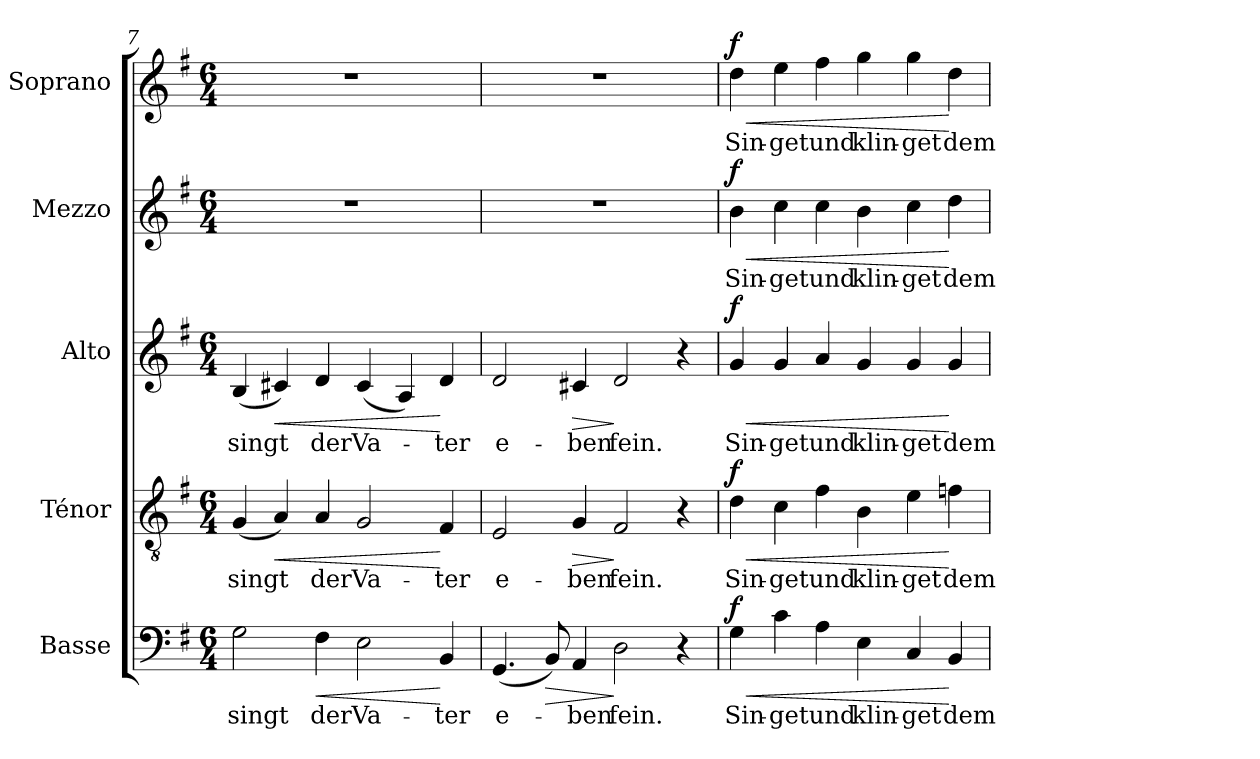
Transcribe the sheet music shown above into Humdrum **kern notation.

**kern	**text	**dynam	**kern	**text	**dynam	**kern	**text	**dynam	**kern	**text	**dynam	**kern	**text	**dynam
*part5	*part5	*part5	*part4	*part4	*part4	*part3	*part3	*part3	*part2	*part2	*part2	*part1	*part1	*part1
*staff5	*staff5	*staff5	*staff4	*staff4	*staff4	*staff3	*staff3	*staff3	*staff2	*staff2	*staff2	*staff1	*staff1	*staff1
*I"Basse	*	*	*I"Ténor	*	*	*I"Alto	*	*	*I"Mezzo	*	*	*I"Soprano	*	*
*I'B.	*	*	*I'T.	*	*	*I'A.	*	*	*I'M.	*	*	*I'S.	*	*
*clefF4	*	*	*clefGv2	*	*	*clefG2	*	*	*clefG2	*	*	*clefG2	*	*
*	*	*	*ITrd7c12	*	*	*	*	*	*	*	*	*	*	*
*k[f#]	*	*	*k[f#]	*	*	*k[f#]	*	*	*k[f#]	*	*	*k[f#]	*	*
*e:	*	*	*e:	*	*	*e:	*	*	*e:	*	*	*e:	*	*
*M6/4	*	*	*M6/4	*	*	*M6/4	*	*	*M6/4	*	*	*M6/4	*	*
=7	=7	=7	=7	=7	=7	=7	=7	=7	=7	=7	=7	=7	=7	=7
!	!LO:LY:b:color=#000000	!	!	!	!	!	!	!	!	!	!	!	!	!
!	!	!	!	!LO:LY:b:color=#000000	!	!	!	!	!	!	!	!	!	!
!	!	!	!	!	!	!	!LO:LY:b:color=#000000	!	!LO:N:vis=1	!	!	!LO:N:vis=1	!	!
2Gi\	singt	.	(4GGi/	singt	.	(4Bi/	singt	.	1.r	.	.	1.r	.	.
!	!	!	!	!	!LO:HP:b	!	!	!LO:HP:b	!	!	!	!	!	!
.	.	.	4AAi/)	.	<	4c#Xi/)	.	<	.	.	.	.	.	.
!	!LO:LY:b:color=#000000	!LO:HP:b	!	!	!	!	!	!	!	!	!	!	!	!
!	!	!	!	!LO:LY:b:color=#000000	!	!	!	!	!	!	!	!	!	!
!	!	!	!	!	!	!	!LO:LY:b:color=#000000	!	!	!	!	!	!	!
4F#i\	der	<	4AAi/	der	.	4di/	der	.	.	.	.	.	.	.
!	!LO:LY:b:color=#000000	!	!	!	!	!	!	!	!	!	!	!	!	!
!	!	!	!	!LO:LY:b:color=#000000	!	!	!	!	!	!	!	!	!	!
!	!	!	!	!	!	!	!LO:LY:b:color=#000000	!	!	!	!	!	!	!
2Ei\	Va-	.	2GGi/	Va-	.	(4c#i/	Va-	.	.	.	.	.	.	.
.	.	.	.	.	.	4Ai/)	.	.	.	.	.	.	.	.
!	!LO:LY:b:color=#000000	!	!	!	!	!	!	!	!	!	!	!	!	!
!	!	!	!	!LO:LY:b:color=#000000	!	!	!	!	!	!	!	!	!	!
!	!	!	!	!	!	!	!LO:LY:b:color=#000000	!	!	!	!	!	!	!
4BBi/	-ter	[	4FF#i/	-ter	[	4di/	-ter	[	.	.	.	.	.	.
=8	=8	=8	=8	=8	=8	=8	=8	=8	=8	=8	=8	=8	=8	=8
!	!LO:LY:b:color=#000000	!	!	!	!	!	!	!	!	!	!	!	!	!
!	!	!	!	!LO:LY:b:color=#000000	!	!	!	!	!	!	!	!	!	!
!	!	!	!	!	!	!	!LO:LY:b:color=#000000	!	!LO:N:vis=1	!	!	!LO:N:vis=1	!	!
(4.GGi/	e-	.	2EEi/	e-	.	2di/	e-	.	1.r	.	.	1.r	.	.
!	!	!LO:HP:b	!	!	!	!	!	!	!	!	!	!	!	!
8BBi/)	.	>	.	.	.	.	.	.	.	.	.	.	.	.
!	!LO:LY:b:color=#000000	!	!	!	!	!	!	!	!	!	!	!	!	!
!	!	!	!	!LO:LY:b:color=#000000	!LO:HP:b	!	!	!	!	!	!	!	!	!
!	!	!	!	!	!	!	!LO:LY:b:color=#000000	!LO:HP:b	!	!	!	!	!	!
4AAi/	-ben	.	4GGi/	-ben	>	4c#Xi/	-ben	>	.	.	.	.	.	.
!	!LO:LY:b:color=#000000	!	!	!	!	!	!	!	!	!	!	!	!	!
!	!	!	!	!LO:LY:b:color=#000000	!	!	!	!	!	!	!	!	!	!
!	!	!	!	!	!	!	!LO:LY:b:color=#000000	!	!	!	!	!	!	!
2Di\	fein.	]	2FF#i/	fein.	]	2di/	fein.	]	.	.	.	.	.	.
4r	.	.	4r	.	.	4r	.	.	.	.	.	.	.	.
!!LO:LB:g=z
=9	=9	=9	=9	=9	=9	=9	=9	=9	=9	=9	=9	=9	=9	=9
!	!LO:LY:b:color=#000000	!LO:HP:b	!	!	!	!	!	!	!	!	!	!	!	!
!	!	!	!	!LO:LY:b:color=#000000	!LO:HP:b	!	!	!	!	!	!	!	!	!
!	!	!	!	!	!	!	!LO:LY:b:color=#000000	!LO:HP:b	!	!	!	!	!	!
!	!	!	!	!	!	!	!	!	!	!LO:LY:b:color=#000000	!LO:HP:b	!	!	!
!	!	!	!	!	!	!	!	!	!	!	!	!	!LO:LY:b:color=#000000	!LO:HP:b
4Gi\	Sin-	< f	4Di\	Sin-	< f	4gi/	Sin-	< f	4bi\	Sin-	< f	4ddi\	Sin-	< f
!	!LO:LY:b:color=#000000	!	!	!	!	!	!	!	!	!	!	!	!	!
!	!	!	!	!LO:LY:b:color=#000000	!	!	!	!	!	!	!	!	!	!
!	!	!	!	!	!	!	!LO:LY:b:color=#000000	!	!	!	!	!	!	!
!	!	!	!	!	!	!	!	!	!	!LO:LY:b:color=#000000	!	!	!	!
!	!	!	!	!	!	!	!	!	!	!	!	!	!LO:LY:b:color=#000000	!
4ci\	-get	.	4Ci\	-get	.	4gi/	-get	.	4cci\	-get	.	4eei\	-get	.
!	!LO:LY:b:color=#000000	!	!	!	!	!	!	!	!	!	!	!	!	!
!	!	!	!	!LO:LY:b:color=#000000	!	!	!	!	!	!	!	!	!	!
!	!	!	!	!	!	!	!LO:LY:b:color=#000000	!	!	!	!	!	!	!
!	!	!	!	!	!	!	!	!	!	!LO:LY:b:color=#000000	!	!	!	!
!	!	!	!	!	!	!	!	!	!	!	!	!	!LO:LY:b:color=#000000	!
4Ai\	und	.	4F#i\	und	.	4ai/	und	.	4cci\	und	.	4ff#i\	und	.
!	!LO:LY:b:color=#000000	!	!	!	!	!	!	!	!	!	!	!	!	!
!	!	!	!	!LO:LY:b:color=#000000	!	!	!	!	!	!	!	!	!	!
!	!	!	!	!	!	!	!LO:LY:b:color=#000000	!	!	!	!	!	!	!
!	!	!	!	!	!	!	!	!	!	!LO:LY:b:color=#000000	!	!	!	!
!	!	!	!	!	!	!	!	!	!	!	!	!	!LO:LY:b:color=#000000	!
4Ei\	klin-	.	4BBi\	klin-	.	4gi/	klin-	.	4bi\	klin-	.	4ggi\	klin-	.
!	!LO:LY:b:color=#000000	!	!	!	!	!	!	!	!	!	!	!	!	!
!	!	!	!	!LO:LY:b:color=#000000	!	!	!	!	!	!	!	!	!	!
!	!	!	!	!	!	!	!LO:LY:b:color=#000000	!	!	!	!	!	!	!
!	!	!	!	!	!	!	!	!	!	!LO:LY:b:color=#000000	!	!	!	!
!	!	!	!	!	!	!	!	!	!	!	!	!	!LO:LY:b:color=#000000	!
4Ci/	-get	.	4Ei\	-get	.	4gi/	-get	.	4cci\	-get	.	4ggi\	-get	.
!	!LO:LY:b:color=#000000	!	!	!	!	!	!	!	!	!	!	!	!	!
!	!	!	!	!LO:LY:b:color=#000000	!	!	!	!	!	!	!	!	!	!
!	!	!	!	!	!	!	!LO:LY:b:color=#000000	!	!	!	!	!	!	!
!	!	!	!	!	!	!	!	!	!	!LO:LY:b:color=#000000	!	!	!	!
!	!	!	!	!	!	!	!	!	!	!	!	!	!LO:LY:b:color=#000000	!
4BBi/	dem	[	4Fni\	dem	[	4gi/	dem	[	4ddi\	dem	[	4ddi\	dem	[
=	=	=	=	=	=	=	=	=	=	=	=	=	=	=
*-	*-	*-	*-	*-	*-	*-	*-	*-	*-	*-	*-	*-	*-	*-
